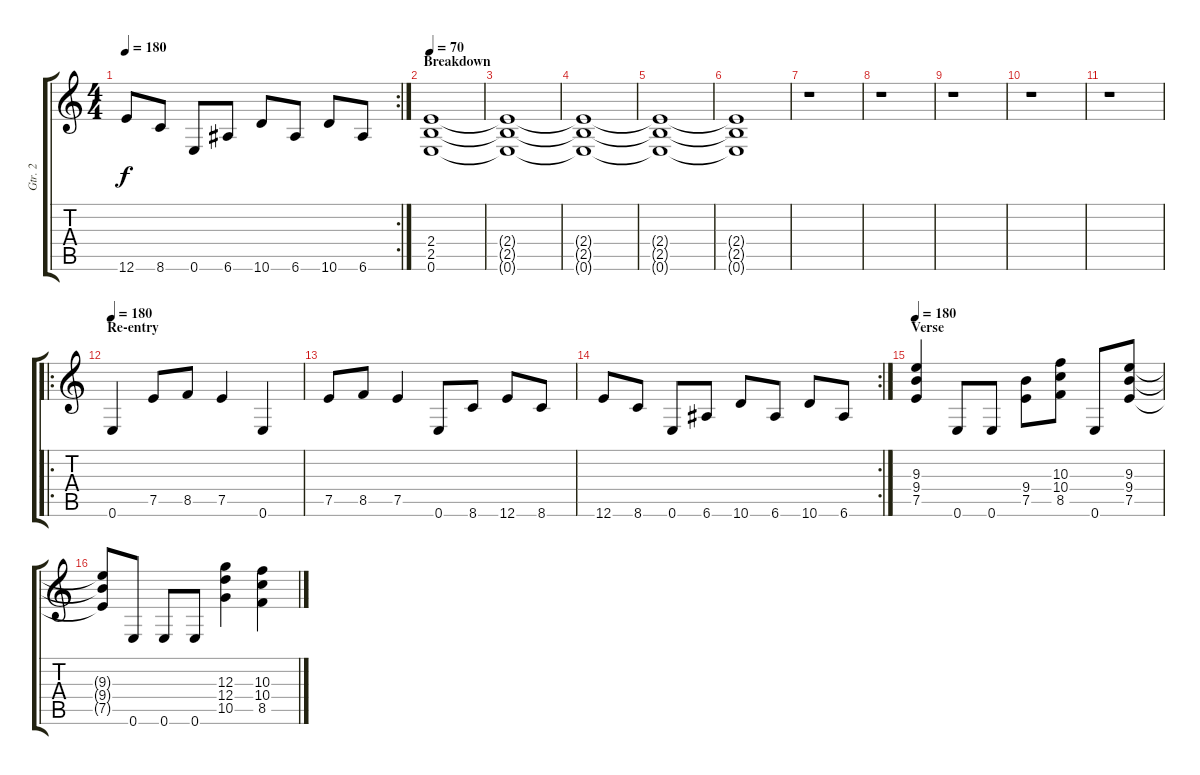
\track ("Gtr. 2" "Gtr. 2") {instrument distortionguitar}
\staff {score tabs}
\tuning (E4 B3 G3 D3 A2 E2) {hide}
\rc 2
\ts (4 4)
\tempo 180
\clef g2
\ks c
12.6.8{dy f} 8.6.8 0.6.8 6.6.8 10.6.8 6.6.8 10.6.8 6.6.8 |
\section ("" "Breakdown")
\tempo 70
(2.4 2.5 0.6).1{balance 8} |
(2.4{t} 2.5{t} 0.6{t}).1 |
(2.4{t} 2.5{t} 0.6{t}).1 |
(2.4{t} 2.5{t} 0.6{t}).1 |
(2.4{t} 2.5{t} 0.6{t}).1 |
r.1 |
r.1 |
r.1 |
r.1 |
r.1 |
\ro
\section ("" "Re-entry")
\tempo 180
0.6.4{balance 16} 7.5.8 8.5.8 7.5.4 0.6.4 |
7.5.8 8.5.8 7.5.4 0.6.8 8.6.8 12.6.8 8.6.8 |
\rc 2
12.6.8 8.6.8 0.6.8 6.6.8 10.6.8 6.6.8 10.6.8 6.6.8 |
\section ("" "Verse")
\tempo 180
(9.3 9.4 7.5).4{instrument distortionguitar} 0.6.8 0.6.8 (9.4 7.5).8 (10.3 10.4 8.5).8 0.6.8 (9.3 9.4 7.5).8 |
(9.3{t} 9.4{t} 7.5{t}).8 0.6.8 0.6.8 0.6.8 (12.3 12.4 10.5).4 (10.3 10.4 8.5).4
